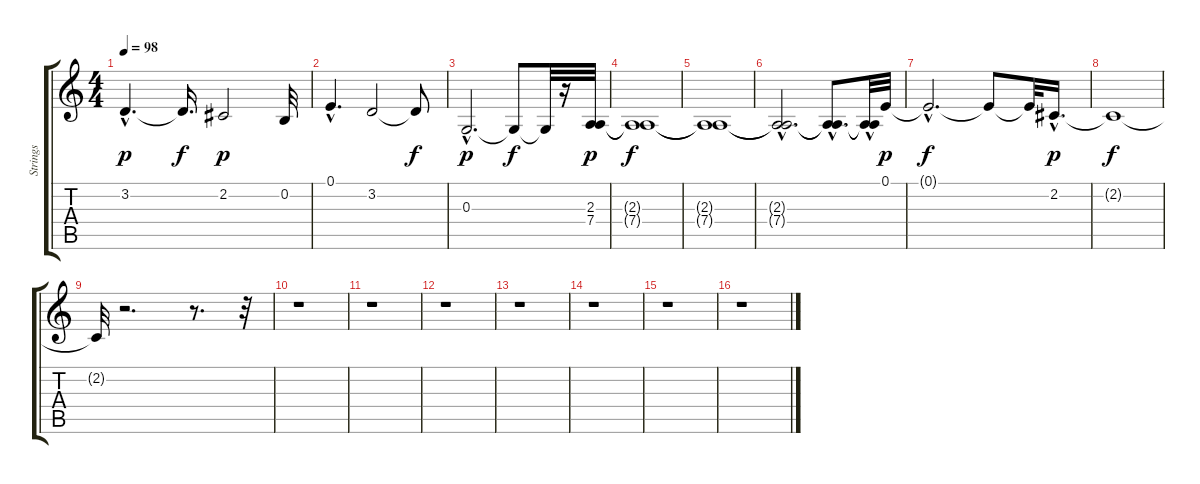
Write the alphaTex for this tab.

\track ("Strings" "Strings") {instrument stringensemble1}
\staff {score tabs}
\tuning (E4 B3 G3 D3 A2 E2) {hide}
\ts (4 4)
\tempo 98
\clef g2
\ks c
3.2{hac}.4{d dy p} 3.2{t}.16{d dy f} 2.2.2{dy p} 0.2.32 |
0.1{hac}.4{d} 3.2.2 3.2{t}.8{dy f} |
0.3{hac}.2{d dy p} 0.3{t}.8{dy f} 0.3{t}.32 r.16 (2.3 7.4).32{dy p} |
(2.3{t} 7.4{t}).1{dy f} |
(2.3{t} 7.4{t}).1 |
(2.3{hac t} 7.4{hac t}).2{d} (2.3{hac t} 7.4{hac t}).8{d} (2.3{t} 7.4{hac t}).32 0.1.32{dy p} |
0.1{hac t}.2{d dy f} 0.1{t}.8 0.1{t}.32 2.2{hac}.16{d dy p} |
2.2{t}.1{dy f} |
2.2{t}.32 r.2{d} r.8{d} r.32 |
r.1 |
r.1 |
r.1 |
r.1 |
r.1 |
r.1 |
r.1
